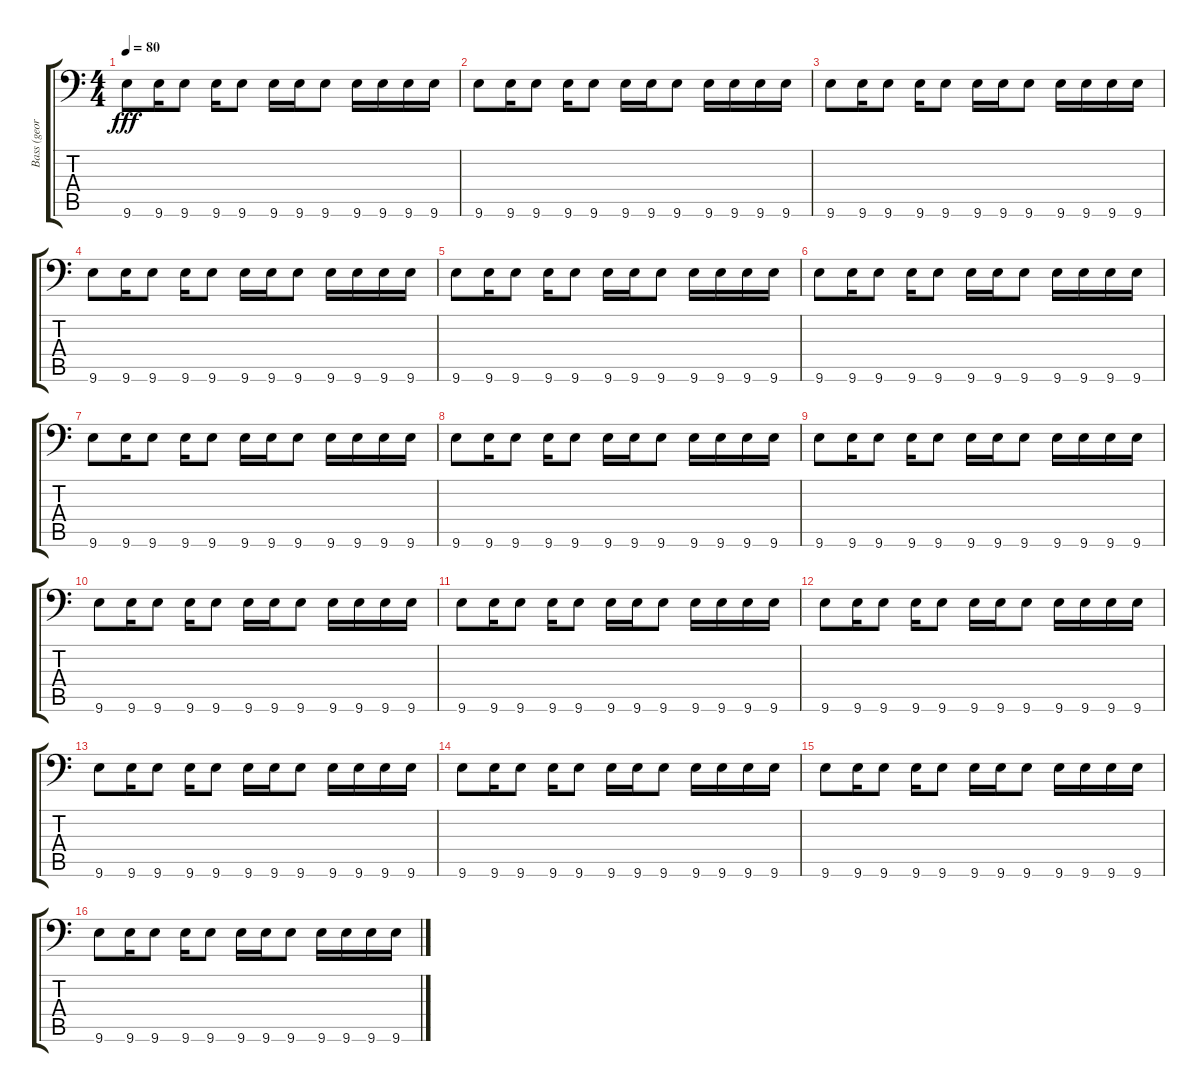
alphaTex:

\track ("Bass (georg holm)" "Bass (geor") {instrument electricguitarjazz}
\staff {score tabs}
\tuning (E4 B3 G3 D3 A2 G1) {hide}
\ts (4 4)
\tempo 80
\clef f4
\ks c
9.6.8{dy fff} 9.6.16 9.6.8 9.6.16 9.6.8 9.6.16 9.6.16 9.6.8 9.6.16 9.6.16 9.6.16 9.6.16 |
9.6.8 9.6.16 9.6.8 9.6.16 9.6.8 9.6.16 9.6.16 9.6.8 9.6.16 9.6.16 9.6.16 9.6.16 |
9.6.8 9.6.16 9.6.8 9.6.16 9.6.8 9.6.16 9.6.16 9.6.8 9.6.16 9.6.16 9.6.16 9.6.16 |
9.6.8 9.6.16 9.6.8 9.6.16 9.6.8 9.6.16 9.6.16 9.6.8 9.6.16 9.6.16 9.6.16 9.6.16 |
9.6.8 9.6.16 9.6.8 9.6.16 9.6.8 9.6.16 9.6.16 9.6.8 9.6.16 9.6.16 9.6.16 9.6.16 |
9.6.8 9.6.16 9.6.8 9.6.16 9.6.8 9.6.16 9.6.16 9.6.8 9.6.16 9.6.16 9.6.16 9.6.16 |
9.6.8 9.6.16 9.6.8 9.6.16 9.6.8 9.6.16 9.6.16 9.6.8 9.6.16 9.6.16 9.6.16 9.6.16 |
9.6.8 9.6.16 9.6.8 9.6.16 9.6.8 9.6.16 9.6.16 9.6.8 9.6.16 9.6.16 9.6.16 9.6.16 |
9.6.8 9.6.16 9.6.8 9.6.16 9.6.8 9.6.16 9.6.16 9.6.8 9.6.16 9.6.16 9.6.16 9.6.16 |
9.6.8 9.6.16 9.6.8 9.6.16 9.6.8 9.6.16 9.6.16 9.6.8 9.6.16 9.6.16 9.6.16 9.6.16 |
9.6.8 9.6.16 9.6.8 9.6.16 9.6.8 9.6.16 9.6.16 9.6.8 9.6.16 9.6.16 9.6.16 9.6.16 |
9.6.8 9.6.16 9.6.8 9.6.16 9.6.8 9.6.16 9.6.16 9.6.8 9.6.16 9.6.16 9.6.16 9.6.16 |
9.6.8 9.6.16 9.6.8 9.6.16 9.6.8 9.6.16 9.6.16 9.6.8 9.6.16 9.6.16 9.6.16 9.6.16 |
9.6.8 9.6.16 9.6.8 9.6.16 9.6.8 9.6.16 9.6.16 9.6.8 9.6.16 9.6.16 9.6.16 9.6.16 |
9.6.8 9.6.16 9.6.8 9.6.16 9.6.8 9.6.16 9.6.16 9.6.8 9.6.16 9.6.16 9.6.16 9.6.16 |
9.6.8 9.6.16 9.6.8 9.6.16 9.6.8 9.6.16 9.6.16 9.6.8 9.6.16 9.6.16 9.6.16 9.6.16
